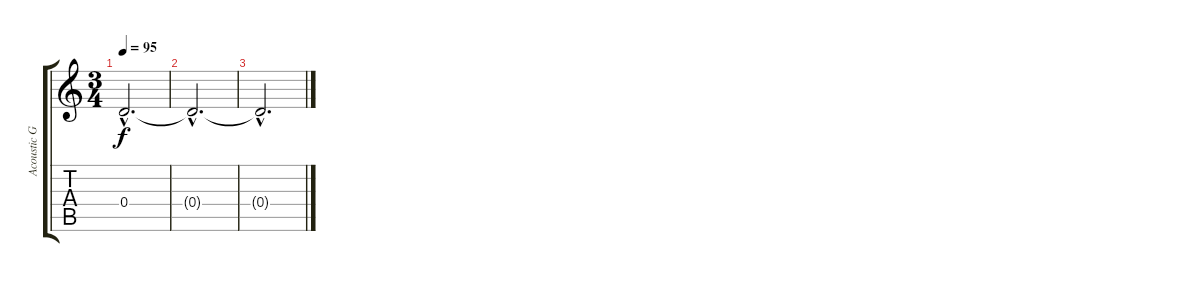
\track ("Acoustic Guitar (Nylon)" "Acoustic G") {instrument acousticguitarnylon}
\staff {score tabs}
\tuning (E4 B3 G3 D3 A2 D2) {hide}
\ts (3 4)
\tempo 95
\clef g2
\ks c
0.4{hac t}.2{d dy f volume 8} |
0.4{hac t}.2{d} |
0.4{hac t}.2{d}
